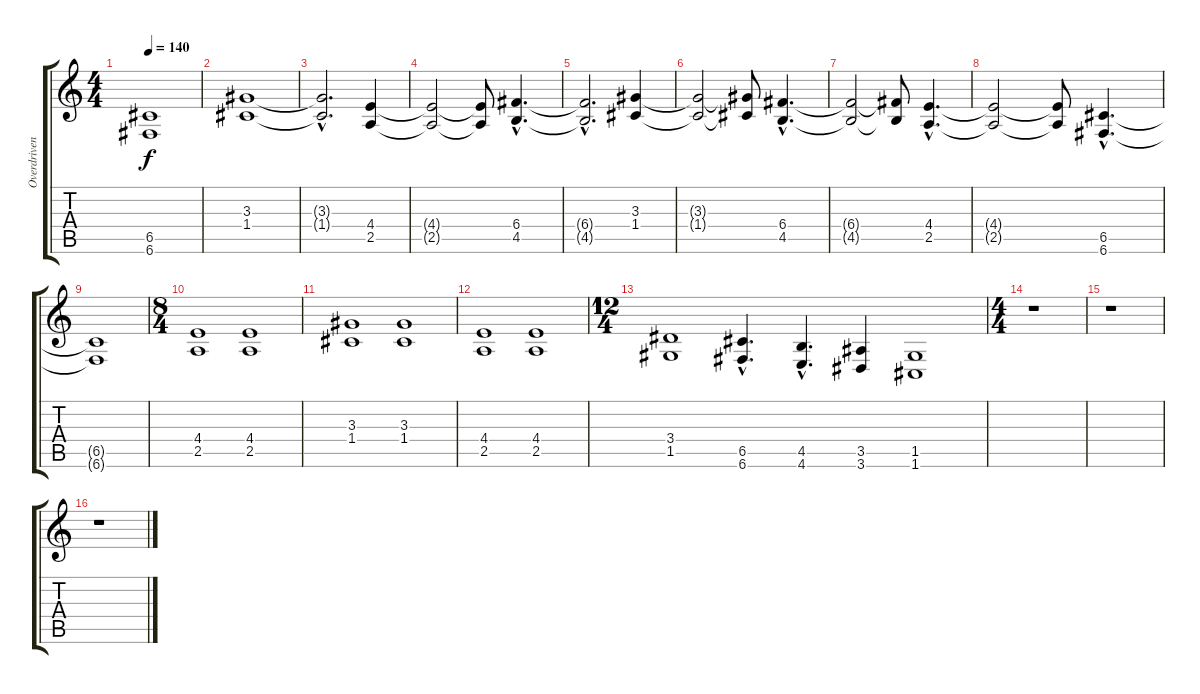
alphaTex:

\track ("Overdriven Guitar" "Overdriven") {instrument overdrivenguitar}
\staff {score tabs}
\tuning (D4 A3 F3 C3 G2 C2) {hide}
\ts (4 4)
\tempo 140
\clef g2
\ks c
(6.5{t} 6.6{t}).1{dy f} |
(3.3 1.4).1 |
(3.3{hac t} 1.4{hac t}).2{d} (4.4 2.5).4 |
(4.4{t} 2.5{t}).2 (4.4{t} 2.5{t}).8 (6.4{hac} 4.5{hac}).4{d} |
(6.4{hac t} 4.5{hac t}).2{d} (3.3 1.4).4 |
(3.3{t} 1.4{t}).2 (3.3{t} 1.4{t}).8 (6.4{hac} 4.5{hac}).4{d} |
(6.4{t} 4.5{t}).2 (6.4{t} 4.5{t}).8 (4.4{hac} 2.5{hac}).4{d} |
(4.4{t} 2.5{t}).2 (4.4{t} 2.5{t}).8 (6.5{hac} 6.6{hac}).4{d} |
(6.5{t} 6.6{t}).1 |
\ts (8 4)
(4.4 2.5).1 (4.4 2.5).1 |
(3.3 1.4).1 (3.3 1.4).1 |
(4.4 2.5).1 (4.4 2.5).1 |
\ts (12 4)
(3.4 1.5).1 (6.5{hac} 6.6{hac}).4{d} (4.5{hac} 4.6{hac}).4{d} (3.5 3.6).4 (1.5 1.6).1 |
\ts (4 4)
r.1 |
r.1 |
r.1
